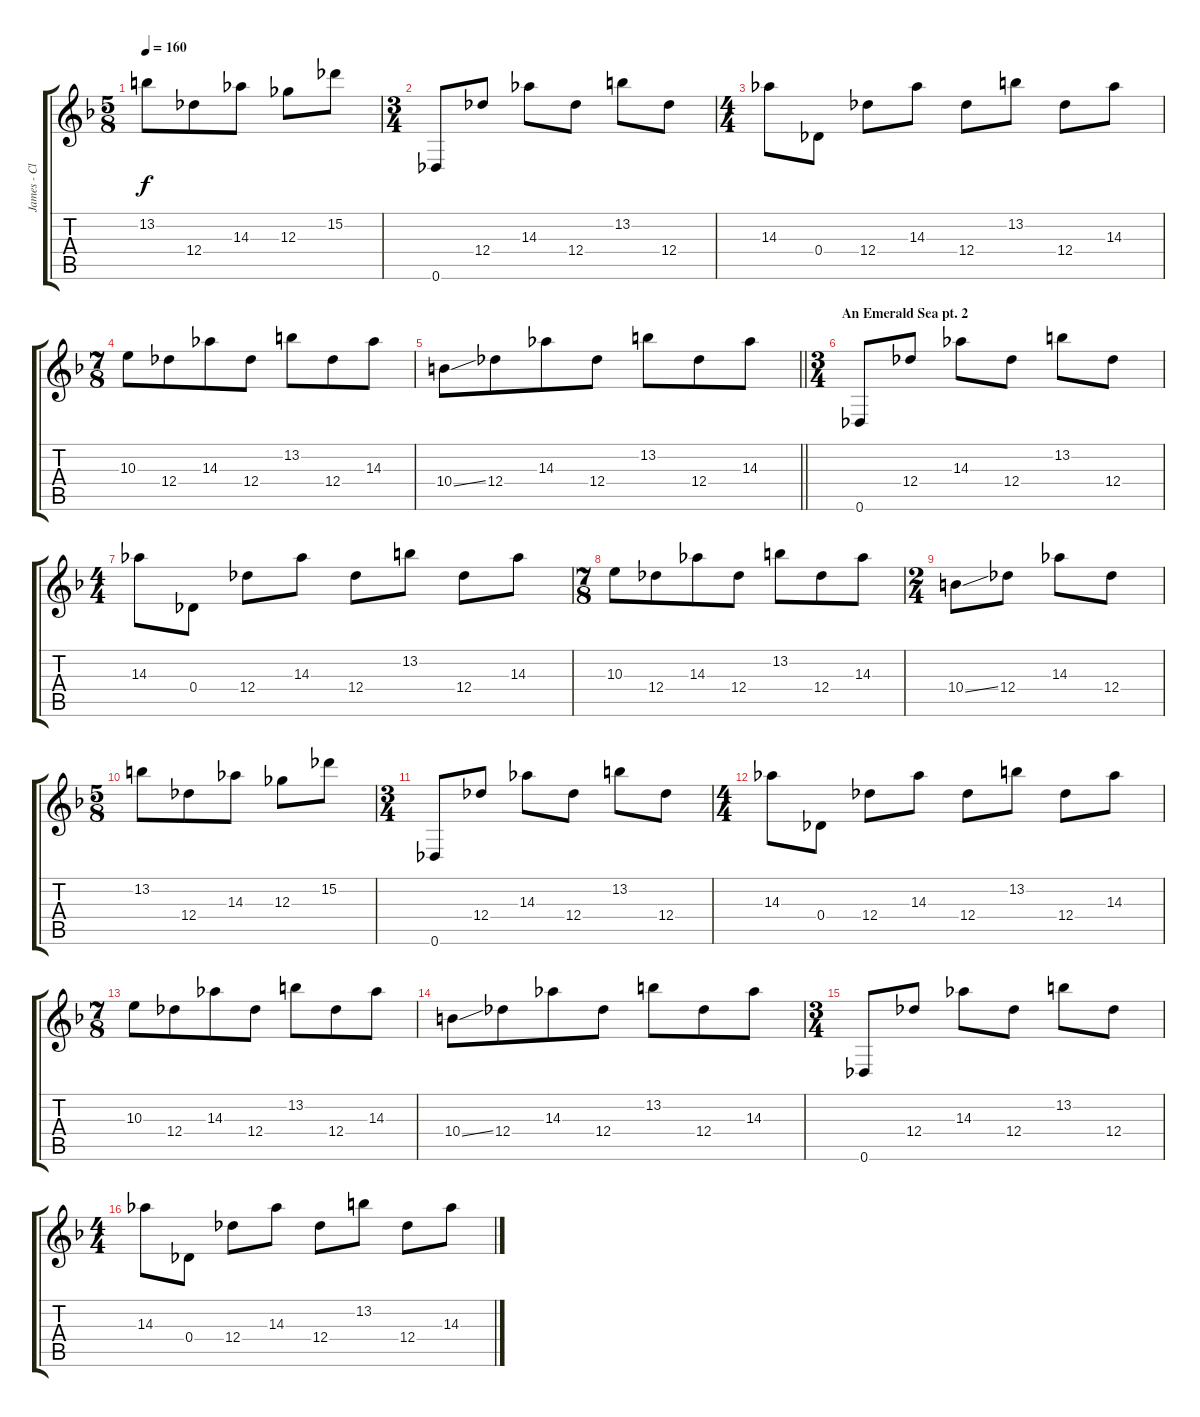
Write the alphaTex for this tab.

\track ("James - Clean Guitar" "James - Cl") {instrument electricguitarjazz}
\staff {score tabs}
\tuning (Eb4 Bb3 Gb3 Db3 Ab2 Db2) {hide}
\ts (5 8)
\tempo 160
\clef g2
\ks dminor
13.2.8{dy f} 12.4.8 14.3.8 12.3.8 15.2.8 |
\ts (3 4)
0.6.8 12.4.8 14.3.8 12.4.8 13.2.8 12.4.8 |
\ts (4 4)
14.3.8 0.4.8 12.4.8 14.3.8 12.4.8 13.2.8 12.4.8 14.3.8 |
\ts (7 8)
10.3.8 12.4.8 14.3.8 12.4.8 13.2.8 12.4.8 14.3.8 |
\barLineRight lightlight
10.4{ss}.8 12.4.8 14.3.8 12.4.8 13.2.8 12.4.8 14.3.8 |
\ts (3 4)
\section ("" "An Emerald Sea pt. 2")
0.6.8 12.4.8 14.3.8 12.4.8 13.2.8 12.4.8 |
\ts (4 4)
14.3.8 0.4.8 12.4.8 14.3.8 12.4.8 13.2.8 12.4.8 14.3.8 |
\ts (7 8)
10.3.8 12.4.8 14.3.8 12.4.8 13.2.8 12.4.8 14.3.8 |
\ts (2 4)
10.4{ss}.8 12.4.8 14.3.8 12.4.8 |
\ts (5 8)
13.2.8 12.4.8 14.3.8 12.3.8 15.2.8 |
\ts (3 4)
0.6.8 12.4.8 14.3.8 12.4.8 13.2.8 12.4.8 |
\ts (4 4)
14.3.8 0.4.8 12.4.8 14.3.8 12.4.8 13.2.8 12.4.8 14.3.8 |
\ts (7 8)
10.3.8 12.4.8 14.3.8 12.4.8 13.2.8 12.4.8 14.3.8 |
10.4{ss}.8 12.4.8 14.3.8 12.4.8 13.2.8 12.4.8 14.3.8 |
\ts (3 4)
0.6.8 12.4.8 14.3.8 12.4.8 13.2.8 12.4.8 |
\ts (4 4)
14.3.8 0.4.8 12.4.8 14.3.8 12.4.8 13.2.8 12.4.8 14.3.8
